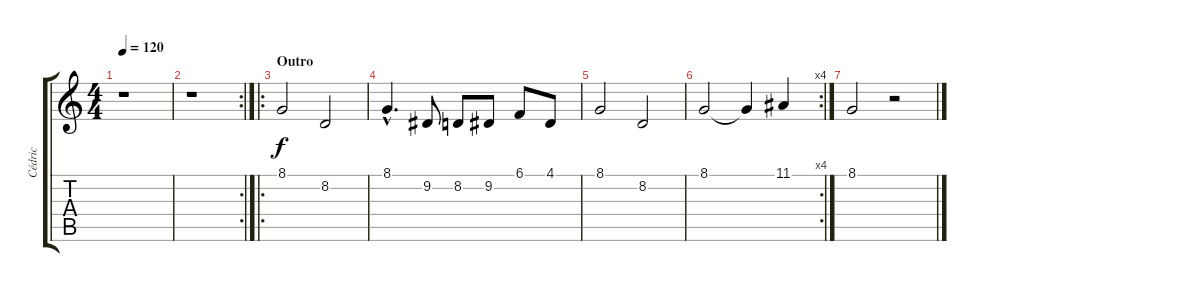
\track ("Cédric" "Cédric") {instrument cello}
\staff {score tabs}
\tuning (B3 Gb3 D3 A2 E2 B1) {hide}
\ts (4 4)
\tempo 120
\clef g2
\ks c
r.1{dy f} |
\rc 2
r.1 |
\ro
\section ("" "Outro")
8.1.2 8.2.2 |
8.1{hac}.4{d} 9.2.8 8.2.8 9.2.8 6.1.8 4.1.8 |
8.1.2 8.2.2 |
\rc 4
8.1.2 8.1{t}.4 11.1.4 |
8.1.2 r.2
